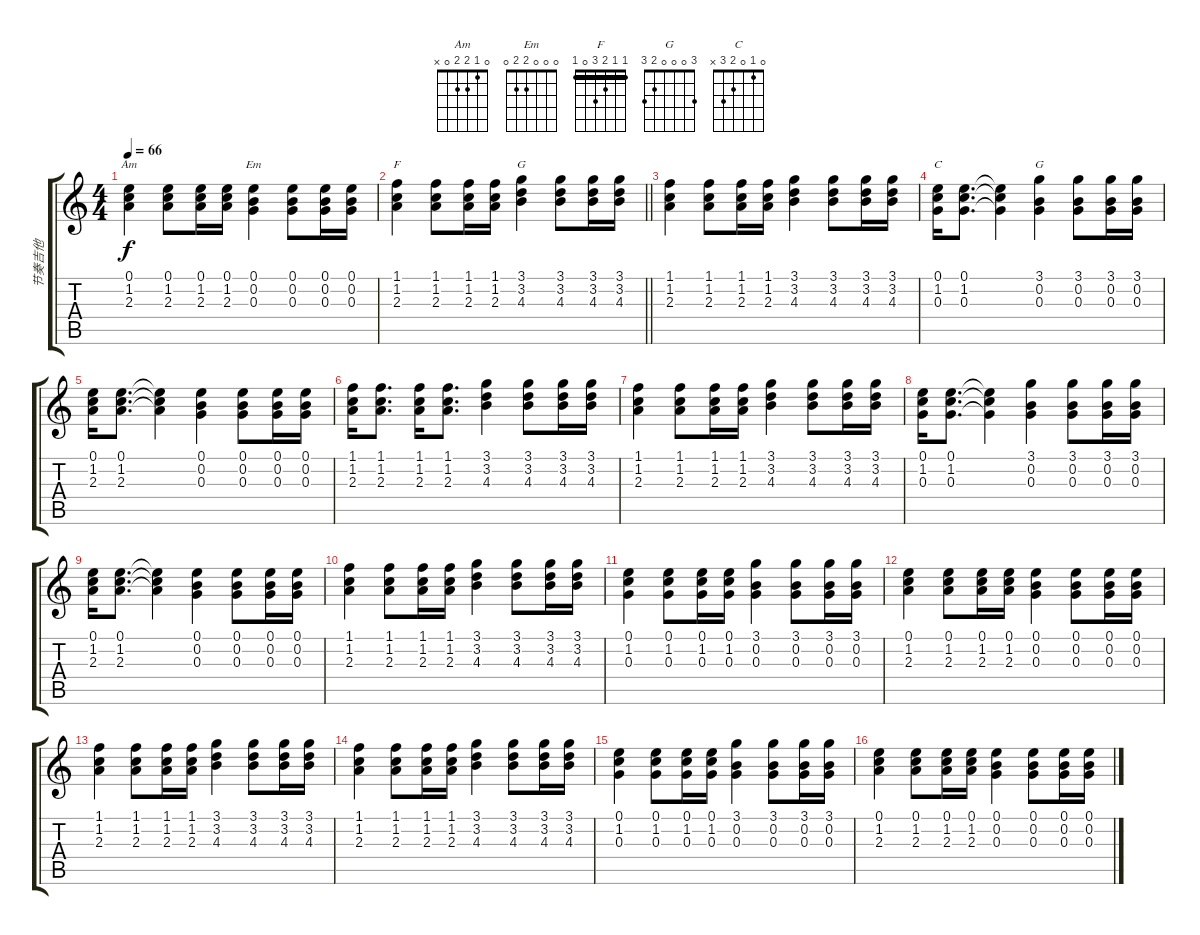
\track ("节奏吉他" "节奏吉他") {instrument acousticguitarsteel}
\staff {score tabs}
\tuning (E4 B3 G3 D3 A2 E2) {hide}
\chord ("Am" 0 1 2 2 0 x)
\chord ("Em" 0 0 0 2 2 0)
\chord ("F" 1 1 2 3 0 1) {barre 1}
\chord ("G" 3 3 4 5 5 3) {barre 3}
\chord ("C" 0 1 0 2 3 x)
\chord ("G" 3 0 0 0 2 3)
\ts (4 4)
\tempo 66
\clef g2
\ks c
(0.1 1.2 2.3).4{ch "Am" dy f} (0.1 1.2 2.3).8 (0.1 1.2 2.3).16 (0.1 1.2 2.3).16 (0.1 0.2 0.3).4{ch "Em"} (0.1 0.2 0.3).8 (0.1 0.2 0.3).16 (0.1 0.2 0.3).16 |
\barLineRight lightlight
(1.1 1.2 2.3).4{ch "F"} (1.1 1.2 2.3).8 (1.1 1.2 2.3).16 (1.1 1.2 2.3).16 (3.1 3.2 4.3).4{ch "G"} (3.1 3.2 4.3).8 (3.1 3.2 4.3).16 (3.1 3.2 4.3).16 |
(1.1 1.2 2.3).4 (1.1 1.2 2.3).8 (1.1 1.2 2.3).16 (1.1 1.2 2.3).16 (3.1 3.2 4.3).4 (3.1 3.2 4.3).8 (3.1 3.2 4.3).16 (3.1 3.2 4.3).16 |
(0.1 1.2 0.3).16{ch "C"} (0.1 1.2 0.3).8{d} (0.1{t} 1.2{t} 0.3{t}).4 (3.1 0.2 0.3).4{ch "G"} (3.1 0.2 0.3).8 (3.1 0.2 0.3).16 (3.1 0.2 0.3).16 |
(0.1 1.2 2.3).16 (0.1 1.2 2.3).8{d} (0.1{t} 1.2{t} 2.3{t}).4 (0.1 0.2 0.3).4 (0.1 0.2 0.3).8 (0.1 0.2 0.3).16 (0.1 0.2 0.3).16 |
(1.1 1.2 2.3).16 (1.1 1.2 2.3).8{d} (1.1 1.2 2.3).16 (1.1 1.2 2.3).8{d} (3.1 3.2 4.3).4 (3.1 3.2 4.3).8 (3.1 3.2 4.3).16 (3.1 3.2 4.3).16 |
(1.1 1.2 2.3).4 (1.1 1.2 2.3).8 (1.1 1.2 2.3).16 (1.1 1.2 2.3).16 (3.1 3.2 4.3).4 (3.1 3.2 4.3).8 (3.1 3.2 4.3).16 (3.1 3.2 4.3).16 |
(0.1 1.2 0.3).16 (0.1 1.2 0.3).8{d} (0.1{t} 1.2{t} 0.3{t}).4 (3.1 0.2 0.3).4 (3.1 0.2 0.3).8 (3.1 0.2 0.3).16 (3.1 0.2 0.3).16 |
(0.1 1.2 2.3).16 (0.1 1.2 2.3).8{d} (0.1{t} 1.2{t} 2.3{t}).4 (0.1 0.2 0.3).4 (0.1 0.2 0.3).8 (0.1 0.2 0.3).16 (0.1 0.2 0.3).16 |
(1.1 1.2 2.3).4 (1.1 1.2 2.3).8 (1.1 1.2 2.3).16 (1.1 1.2 2.3).16 (3.1 3.2 4.3).4 (3.1 3.2 4.3).8 (3.1 3.2 4.3).16 (3.1 3.2 4.3).16 |
(0.1 1.2 0.3).4 (0.1 1.2 0.3).8 (0.1 1.2 0.3).16 (0.1 1.2 0.3).16 (3.1 0.2 0.3).4 (3.1 0.2 0.3).8 (3.1 0.2 0.3).16 (3.1 0.2 0.3).16 |
(0.1 1.2 2.3).4 (0.1 1.2 2.3).8 (0.1 1.2 2.3).16 (0.1 1.2 2.3).16 (0.1 0.2 0.3).4 (0.1 0.2 0.3).8 (0.1 0.2 0.3).16 (0.1 0.2 0.3).16 |
(1.1 1.2 2.3).4 (1.1 1.2 2.3).8 (1.1 1.2 2.3).16 (1.1 1.2 2.3).16 (3.1 3.2 4.3).4 (3.1 3.2 4.3).8 (3.1 3.2 4.3).16 (3.1 3.2 4.3).16 |
(1.1 1.2 2.3).4 (1.1 1.2 2.3).8 (1.1 1.2 2.3).16 (1.1 1.2 2.3).16 (3.1 3.2 4.3).4 (3.1 3.2 4.3).8 (3.1 3.2 4.3).16 (3.1 3.2 4.3).16 |
(0.1 1.2 0.3).4 (0.1 1.2 0.3).8 (0.1 1.2 0.3).16 (0.1 1.2 0.3).16 (3.1 0.2 0.3).4 (3.1 0.2 0.3).8 (3.1 0.2 0.3).16 (3.1 0.2 0.3).16 |
(0.1 1.2 2.3).4 (0.1 1.2 2.3).8 (0.1 1.2 2.3).16 (0.1 1.2 2.3).16 (0.1 0.2 0.3).4 (0.1 0.2 0.3).8 (0.1 0.2 0.3).16 (0.1 0.2 0.3).16
